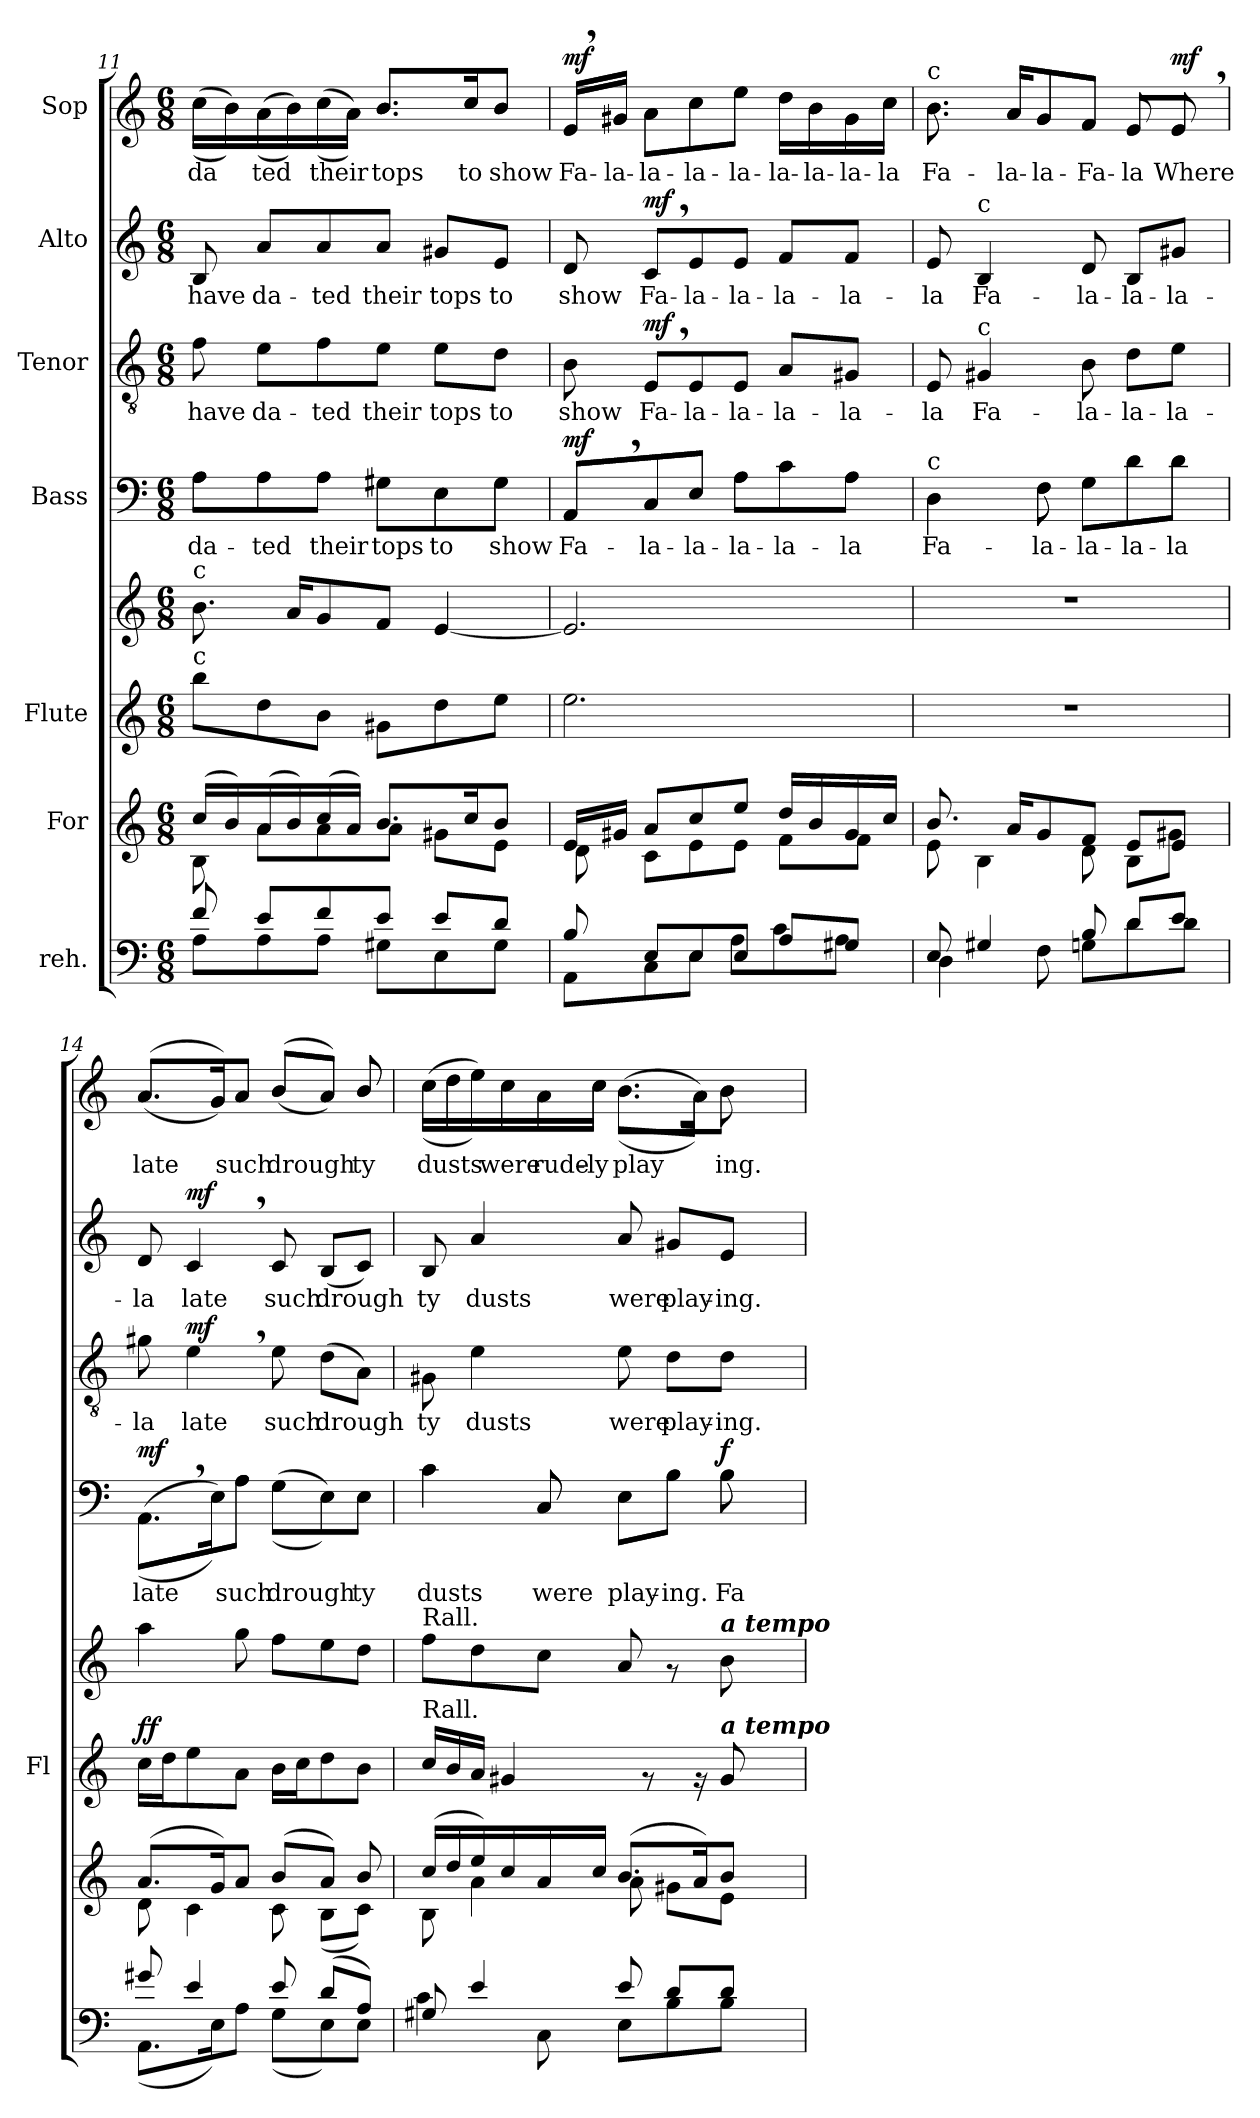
**kern	**kern	**kern	**kern	**dynam	**kern	**text	**dynam	**kern	**text	**dynam	**kern	**text	**dynam	**kern	**text	**dynam
*part7	*part6	*part5	*part5	*part5	*part4	*part4	*part4	*part3	*part3	*part3	*part2	*part2	*part2	*part1	*part1	*part1
*staff8	*staff7	*staff6	*staff5	*staff5/6	*staff4	*staff4	*staff4	*staff3	*staff3	*staff3	*staff2	*staff2	*staff2	*staff1	*staff1	*staff1
*I"reh.	*I"For	*I"Flute	*	*	*I"Bass	*	*	*I"Tenor	*	*	*I"Alto	*	*	*I"Sop	*	*
*	*	*I'Fl	*	*	*	*	*	*	*	*	*	*	*	*	*	*
!!LO:LB:g=z
*clefF4	*clefG2	*clefG2	*clefG2	*	*clefF4	*	*	*clefGv2	*	*	*clefG2	*	*	*clefG2	*	*
*M6/8	*M6/8	*M6/8	*M6/8	*	*M6/8	*	*	*M6/8	*	*	*M6/8	*	*	*M6/8	*	*
=11	=11	=11	=11	=11	=11	=11	=11	=11	=11	=11	=11	=11	=11	=11	=11	=11
*^	*^	*	*	*	*	*	*	*	*	*	*	*	*	*	*	*
!	!	!	!	!	!LO:TX:a:t=c	!	!	!	!	!	!	!	!	!	!	!	!	!
!	!	!	!	!LO:TX:a:t=c	!	!	!	!	!	!	!	!	!	!	!	!	!	!
!	!	!	!	!	!	!	!	!LO:LY:b	!	!	!LO:LY:b	!	!	!LO:LY:b	!	!	!LO:LY:b	!
*	*	*	*	*	*	*	*^	*	*	*	*	*	*	*	*	*^	*	*
8f/	8A\L	(>16cc/L	8B\	8bb\L	8.b\	.	8A\L	8A\L	da-	.	8f\	have	.	8B/	have	.	(>16cc\L	(>16cc\L	da-	.
!	!	!	!	!	!	!	!	!	!	!	!	!	!	!	!	!	!	!	!LO:LY:b	!
.	.	16b/)	.	.	.	.	.	.	.	.	.	.	.	.	.	.	16b\)	16b\)	-	.
!	!	!	!	!	!	!	!	!	!LO:LY:b	!	!	!LO:LY:b	!	!	!LO:LY:b	!	!	!	!LO:LY:b	!
8e/L	8A\	(>16a/	8a\L	8dd\	.	.	8A\	8A\	-ted	.	8e\L	da-	.	8a/L	da-	.	(>16a\	(>16a\	ted	.
!	!	!	!	!	!	!	!	!	!	!	!	!	!	!	!	!	!	!	!LO:LY:b	!
.	.	16b/)	.	.	16a/L	.	.	.	.	.	.	.	.	.	.	.	16b\)	16b\)	.	.
!	!	!	!	!	!	!	!	!	!LO:LY:b	!	!	!LO:LY:b	!	!	!LO:LY:b	!	!	!	!LO:LY:b	!
8f/	8A\J	(>16cc/	8a\	8b\J	8g/	.	8A\J	8A\J	their	.	8f\	-ted	.	8a/	-ted	.	(>16cc\	(>16cc\	their	.
!	!	!	!	!	!	!	!	!	!	!	!	!	!	!	!	!	!	!	!LO:LY:b	!
.	.	16a/J)	.	.	.	.	.	.	.	.	.	.	.	.	.	.	16a\J)	16a\J)	.	.
!	!	!	!	!	!	!	!	!	!LO:LY:b	!	!	!LO:LY:b	!	!	!LO:LY:b	!	!	!	!LO:LY:b	!
8e/J	8G#X\L	8.b/L	8a\J	8g#X\L	8f/J	.	8G#X\L	8G#X\L	tops	.	8e\J	their	.	8a/J	their	.	8.b/L	8.b/L	tops	.
!	!	!	!	!	!	!	!	!	!LO:LY:b	!	!	!LO:LY:b	!	!	!LO:LY:b	!	!	!	!	!
8e/L	8E\	.	8g#X\L	8dd\	[<4e/	.	8E\	8E\	to	.	8e\L	tops	.	8g#X/L	tops	.	.	.	.	.
!	!	!	!	!	!	!	!	!	!	!	!	!	!	!	!	!	!	!	!LO:LY:b	!
.	.	16cc/	.	.	.	.	.	.	.	.	.	.	.	.	.	.	16cc/	16cc/	to	.
!	!	!	!	!	!	!	!	!	!LO:LY:b	!	!	!LO:LY:b	!	!	!LO:LY:b	!	!	!	!LO:LY:b	!
8d/J	8G#\J	8b/J	8e\J	8ee\J	.	.	8G#\J	8G#\J	show	.	8d\J	to	.	8e/J	to	.	8b/J	8b/J	show	.
=12	=12	=12	=12	=12	=12	=12	=12	=12	=12	=12	=12	=12	=12	=12	=12	=12	=12	=12	=12	=12
!	!	!	!	!	!	!	!	!	!LO:LY:b	!LO:DY:a	!	!LO:LY:b	!	!	!LO:LY:b	!	!	!	!LO:LY:b	!LO:DY:a
8B/	8AA\L	16e/L	8d\	2.ee\	2.e/]	.	8AA,</L	8AA/L	Fa-	mf	8B\	show	.	8d/	show	.	16e,</L	16e/L	Fa-	mf
!	!	!	!	!	!	!	!	!	!	!	!	!	!	!	!	!	!	!	!LO:LY:b	!
.	.	16g#X/J	.	.	.	.	.	.	.	.	.	.	.	.	.	.	16g#X/J	16g#X/J	-la-	.
!	!	!	!	!	!	!	!	!	!LO:LY:b	!	!	!LO:LY:b	!LO:DY:a	!	!LO:LY:b	!LO:DY:a	!	!	!LO:LY:b	!
8E/L	8C\	8a/L	8c\L	.	.	.	8C/	8C/	-la-	.	8E,</L	Fa-	mf	8c,</L	Fa-	mf	8a\L	8a\L	-la-	.
!	!	!	!	!	!	!	!	!	!LO:LY:b	!	!	!LO:LY:b	!	!	!LO:LY:b	!	!	!	!LO:LY:b	!
8E/	8E\J	8cc/	8e\	.	.	.	8E/J	8E/J	-la-	.	8E/	-la-	.	8e/	-la-	.	8cc\	8cc\	-la-	.
!	!	!	!	!	!	!	!	!	!LO:LY:b	!	!	!LO:LY:b	!	!	!LO:LY:b	!	!	!	!LO:LY:b	!
8E/J	8A\L	8ee/J	8e\J	.	.	.	8A\L	8A\L	-la-	.	8E/J	-la-	.	8e/J	-la-	.	8ee\J	8ee\J	-la-	.
!	!	!	!	!	!	!	!	!	!LO:LY:b	!	!	!LO:LY:b	!	!	!LO:LY:b	!	!	!	!LO:LY:b	!
8A/L	8c\	16dd/L	8f\L	.	.	.	8c\	8c\	-la-	.	8A/L	-la-	.	8f/L	-la-	.	16dd\L	16dd\L	-la-	.
!	!	!	!	!	!	!	!	!	!	!	!	!	!	!	!	!	!	!	!LO:LY:b	!
.	.	16b/	.	.	.	.	.	.	.	.	.	.	.	.	.	.	16b\	16b\	-la-	.
!	!	!	!	!	!	!	!	!	!LO:LY:b	!	!	!LO:LY:b	!	!	!LO:LY:b	!	!	!	!LO:LY:b	!
8G#X/J	8A\J	16g#/	8f\J	.	.	.	8A\J	8A\J	-la	.	8G#X/J	-la-	.	8f/J	-la-	.	16g#\	16g#\	-la-	.
!	!	!	!	!	!	!	!	!	!	!	!	!	!	!	!	!	!	!	!LO:LY:b	!
.	.	16cc/J	.	.	.	.	.	.	.	.	.	.	.	.	.	.	16cc\J	16cc\J	-la	.
=13	=13	=13	=13	=13	=13	=13	=13	=13	=13	=13	=13	=13	=13	=13	=13	=13	=13	=13	=13	=13
!	!	!	!	!	!	!	!	!	!	!	!	!	!	!	!	!	!LO:TX:a:t=c	!	!	!
!	!	!	!	!	!	!	!LO:TX:a:t=c	!	!	!	!	!	!	!	!	!	!	!	!	!
!	!	!	!	!	!	!	!	!	!LO:LY:b	!	!	!LO:LY:b	!	!	!LO:LY:b	!	!	!	!LO:LY:b	!
8E/	4D\	8.b/	8e\	2.r	2.r	.	4D\	4D\	Fa-	.	8E/	-la	.	8e/	-la	.	8.b\	8.b\	Fa-	.
!	!	!	!	!	!	!	!	!	!	!	!	!	!	!LO:TX:a:t=c	!	!	!	!	!	!
!	!	!	!	!	!	!	!	!	!	!	!LO:TX:a:t=c	!	!	!	!	!	!	!	!	!
!	!	!	!	!	!	!	!	!	!	!	!	!LO:LY:b	!	!	!LO:LY:b	!	!	!	!	!
4G#X/	.	.	4B\	.	.	.	.	.	.	.	4G#X/	Fa-	.	4B/	Fa-	.	.	.	.	.
!	!	!	!	!	!	!	!	!	!	!	!	!	!	!	!	!	!	!	!LO:LY:b	!
.	.	16a/L	.	.	.	.	.	.	.	.	.	.	.	.	.	.	16a/L	16a/L	-la-	.
!	!	!	!	!	!	!	!	!	!LO:LY:b	!	!	!	!	!	!	!	!	!	!LO:LY:b	!
.	8F\	8g/	.	.	.	.	8F\	8F\	-la-	.	.	.	.	.	.	.	8g/	8g/	-la-	.
!	!	!	!	!	!	!	!	!	!LO:LY:b	!	!	!LO:LY:b	!	!	!LO:LY:b	!	!	!	!LO:LY:b	!
8B/	8Gn\L	8f/J	8d\	.	.	.	8G\L	8G\L	-la-	.	8B\	-la-	.	8d/	-la-	.	8f/J	8f/J	-Fa-	.
!	!	!	!	!	!	!	!	!	!LO:LY:b	!	!	!LO:LY:b	!	!	!LO:LY:b	!	!	!	!LO:LY:b	!
8d/L	8d\	8e/L	8B\L	.	.	.	8d\	8d\	-la-	.	8d\L	-la-	.	8B/L	-la-	.	8e/L	8e/	-la	.
!	!	!	!	!	!	!	!	!	!LO:LY:b	!	!	!LO:LY:b	!	!	!LO:LY:b	!	!	!	!LO:LY:b	!LO:DY:a
8e/J	8d\J	8e/J	8g#X\J	.	.	.	8d\J	8d\J	-la	.	8e\J	-la-	.	8g#X/J	-la-	.	8e,</J	8e/	Where	mf
=14	=14	=14	=14	=14	=14	=14	=14	=14	=14	=14	=14	=14	=14	=14	=14	=14	=14	=14	=14	=14
!	!	!	!	!	!	!LO:DY:a=2	!	!	!LO:LY:b	!	!	!LO:LY:b	!	!	!LO:LY:b	!	!	!	!LO:LY:b	!
!	!	!	!	!	!	!LO:DY:n=1:b	!	!	!	!LO:DY:a	!	!	!	!	!	!	!	!	!	!
8g#X/	(>8.AA\L	(>8.a/L	8d\	16cc\L	4aa\	f f	(>8.AA,>\L	(>8.AA\L	late	mf	8g#X\	-la	.	8d/	-la	.	(>8.a/L	(>8.a/L	late	.
.	.	.	.	16dd\	.	.	.	.	.	.	.	.	.	.	.	.	.	.	.	.
!	!	!	!	!	!	!	!	!	!	!	!	!LO:LY:b	!LO:DY:a	!	!LO:LY:b	!LO:DY:a	!	!	!	!
4e/	.	.	4c\	8ee\	.	.	.	.	.	.	4e,>\	late	mf	4c,</	late	mf	.	.	.	.
!	!	!	!	!	!	!	!	!	!LO:LY:b	!	!	!	!	!	!	!	!	!	!LO:LY:b	!
.	16E\)	16g/)	.	.	.	.	16E\)	16E\)	.	.	.	.	.	.	.	.	16g/)	16g/)	.	.
!	!	!	!	!	!	!	!	!	!LO:LY:b	!	!	!	!	!	!	!	!	!	!LO:LY:b	!
.	8A\J	8a/J	.	8a\J	8gg\	.	8A\J	8A\J	such	.	.	.	.	.	.	.	8a/J	8a/J	such	.
!	!	!	!	!	!	!	!	!	!LO:LY:b	!	!	!LO:LY:b	!	!	!LO:LY:b	!	!	!	!LO:LY:b	!
8e/	(>8G\L	(>8b/L	8c\	16b\L	8ff\L	.	(>8G\L	(>8G\L	drough-	.	8e\	such	.	8c/	such	.	(>8b/L	(>8b/L	drough-	.
.	.	.	.	16cc\	.	.	.	.	.	.	.	.	.	.	.	.	.	.	.	.
!	!	!	!	!	!	!	!	!	!LO:LY:b	!	!	!LO:LY:b	!	!	!LO:LY:b	!	!	!	!LO:LY:b	!
(>8d/L	8E\)	8a/J)	(>8B\L	8dd\	8ee\	.	8E\)	8E\)	-	.	(>8d\L	drough-	.	(>8B/L	drough-	.	8a/J)	8a/J)	-	.
!	!	!	!	!	!	!	!	!	!LO:LY:b	!	!	!LO:LY:b	!	!	!LO:LY:b	!	!	!	!LO:LY:b	!
8A/J)	8E\J	8b/	8c\J)	8b\J	8dd\J	.	8E\J	8E\J	ty	.	8A\J)	--	.	8c/J)	--	.	8b/	8b/	ty	.
=15	=15	=15	=15	=15	=15	=15	=15	=15	=15	=15	=15	=15	=15	=15	=15	=15	=15	=15	=15	=15
!	!	!	!	!	!LO:TX:a:t=Rall.	!	!	!	!	!	!	!	!	!	!	!	!	!	!	!
!	!	!	!	!LO:TX:a:t=Rall.	!	!	!	!	!	!	!	!	!	!	!	!	!	!	!	!
!	!	!	!	!	!	!	!	!	!LO:LY:b	!	!	!LO:LY:b	!	!	!LO:LY:b	!	!	!	!LO:LY:b	!
8G#X/	4c\	(>16cc/L	8B\	16cc/L	8ff\L	.	4c\	4c\	dusts	.	8G#X\	-ty	.	8B/	-ty	.	(>16cc\L	(>16cc\L	dusts	.
!	!	!	!	!	!	!	!	!	!	!	!	!	!	!	!	!	!	!	!LO:LY:b	!
.	.	16dd/	.	16b/	.	.	.	.	.	.	.	.	.	.	.	.	16dd\	16dd\	.	.
!	!	!	!	!	!	!	!	!	!	!	!	!LO:LY:b	!	!	!LO:LY:b	!	!	!	!LO:LY:b	!
4e/	.	16ee/)	4a\	16a/J	8dd\	.	.	.	.	.	4e\	dusts	.	4a/	dusts	.	16ee\)	16ee\)	.	.
!	!	!	!	!	!	!	!	!	!	!	!	!	!	!	!	!	!	!	!LO:LY:b	!
.	.	16cc/	.	4g#X/	.	.	.	.	.	.	.	.	.	.	.	.	16cc\	16cc\	were	.
!	!	!	!	!	!	!	!	!	!LO:LY:b	!	!	!	!	!	!	!	!	!	!LO:LY:b	!
.	8C\	16a/	.	.	8cc\J	.	8C/	8C/	were	.	.	.	.	.	.	.	16a\	16a\	rude-	.
!	!	!	!	!	!	!	!	!	!	!	!	!	!	!	!	!	!	!	!LO:LY:b	!
.	.	16cc/J	.	.	.	.	.	.	.	.	.	.	.	.	.	.	16cc\J	16cc\J	-ly	.
!	!	!	!	!	!	!	!	!	!LO:LY:b	!	!	!LO:LY:b	!	!	!LO:LY:b	!	!	!	!LO:LY:b	!
8e/	8E\L	(>8.b/L	8a\	.	8a/	.	8E\L	8E\L	play-	.	8e\	were	.	8a/	were	.	(>8.b\L	(>8.b\L	play-	.
.	.	.	.	8rf	.	.	.	.	.	.	.	.	.	.	.	.	.	.	.	.
!	!	!	!	!	!	!	!	!	!LO:LY:b	!	!	!LO:LY:b	!	!	!LO:LY:b	!	!	!	!	!
8d/L	8B\	.	8g#X\L	.	8rf	.	8B\J	8B\J	-ing.	.	8d\L	play-	.	8g#X/L	play-	.	.	.	.	.
!	!	!	!	!	!	!	!	!	!	!	!	!	!	!	!	!	!	!	!LO:LY:b	!
.	.	16a/)	.	16rf	.	.	.	.	.	.	.	.	.	.	.	.	16a\J)	16a\)	-	.
!	!	!	!	!	!LO:TX:a:Bi:t=a tempo	!	!	!	!	!	!	!	!	!	!	!	!	!	!	!
!	!	!	!	!LO:TX:a:Bi:t=a tempo	!	!	!	!	!	!	!	!	!	!	!	!	!	!	!	!
!	!	!	!	!	!	!LO:DY:a=2	!	!	!LO:LY:b	!	!	!LO:LY:b	!	!	!LO:LY:b	!	!	!	!LO:LY:b	!
!	!	!	!	!	!	!LO:DY:n=1:b	!	!	!	!LO:DY:a	!	!	!	!	!	!	!	!	!	!
8d/J	8B\J	8b/J	8e\J	8g#/	8b\	mf mf	8B\	8B\	Fa-	f	8d\J	-ing.	.	8e/J	-ing.	.	8b\	8b\J	ing.	.
*v	*v	*	*	*	*	*	*v	*v	*	*	*	*	*	*	*	*	*v	*v	*	*
*	*v	*v	*	*	*	*	*	*	*	*	*	*	*	*	*	*	*
=	=	=	=	=	=	=	=	=	=	=	=	=	=	=	=	=
*-	*-	*-	*-	*-	*-	*-	*-	*-	*-	*-	*-	*-	*-	*-	*-	*-
